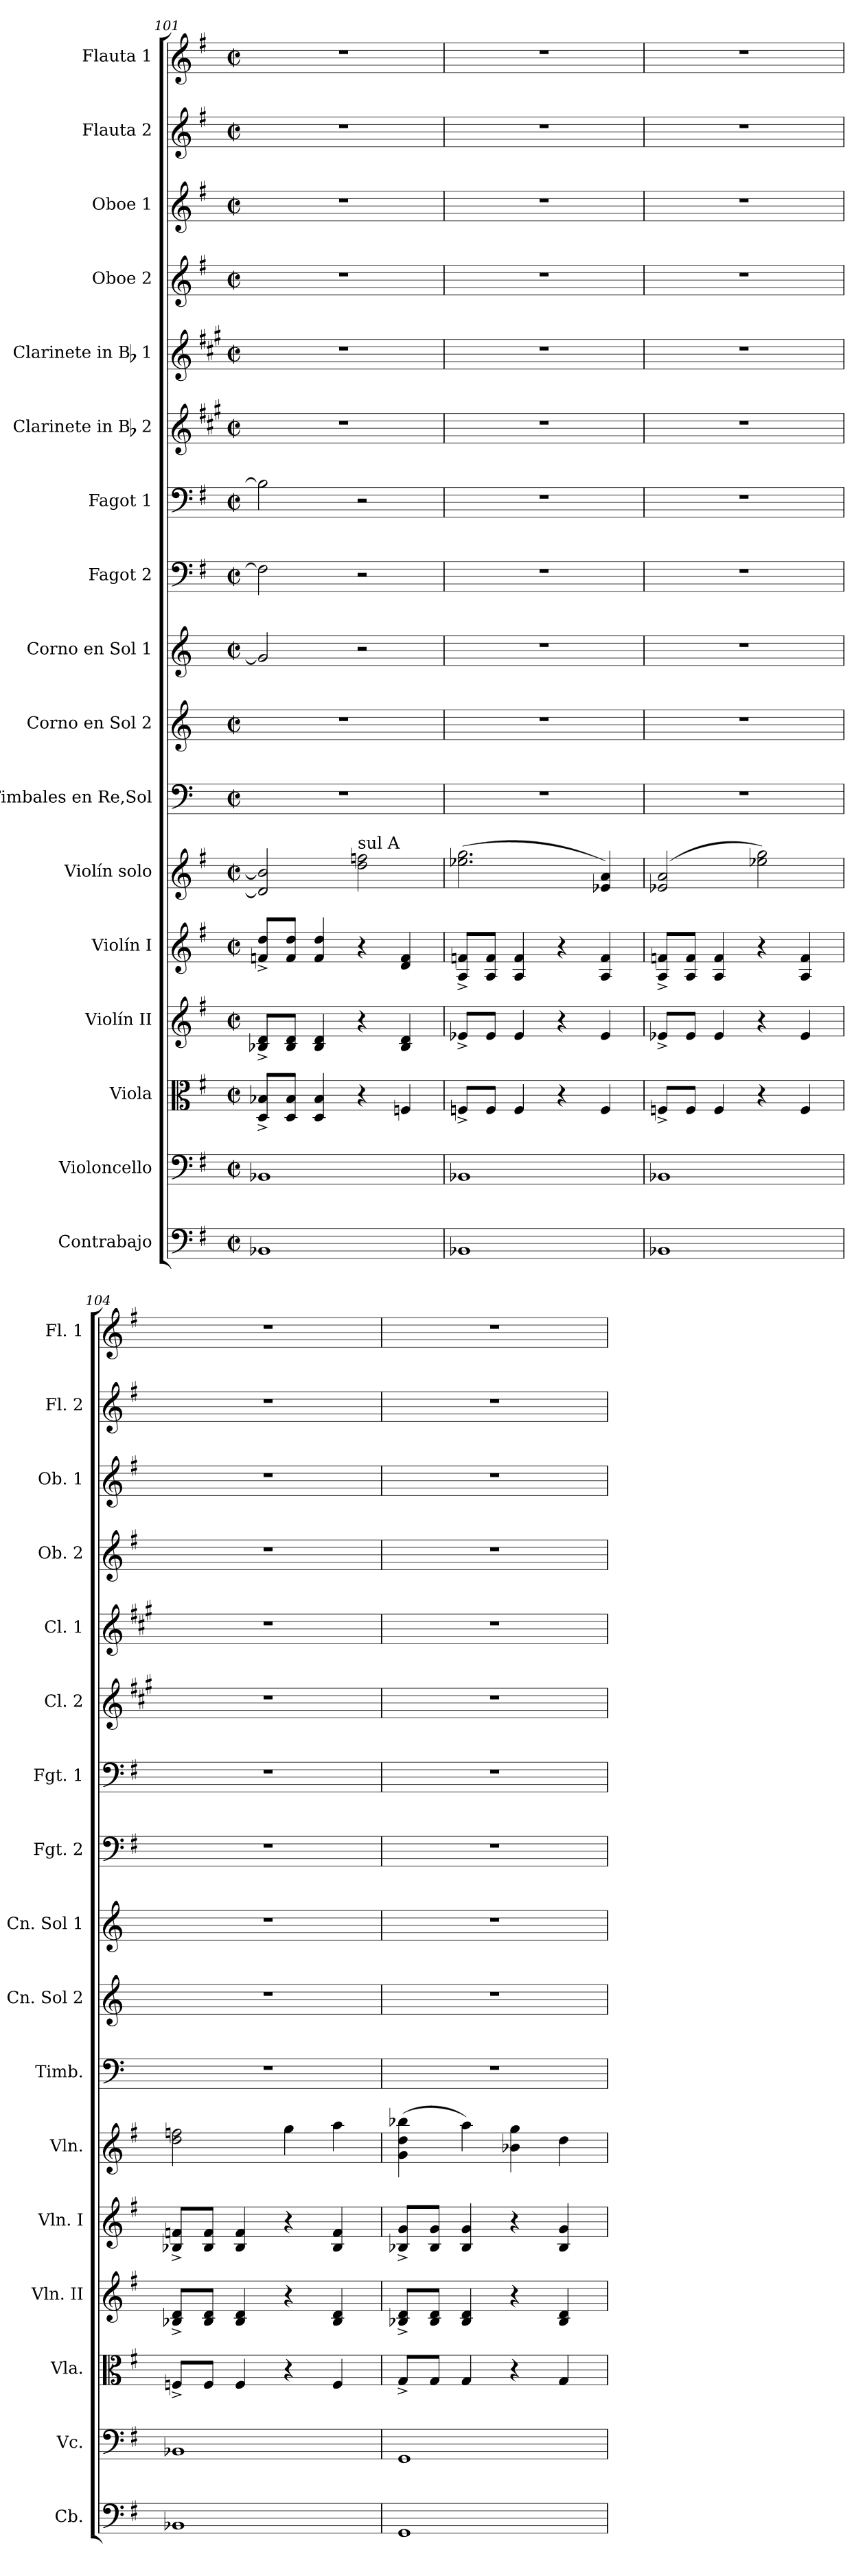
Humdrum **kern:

**kern	**kern	**kern	**kern	**kern	**kern	**kern	**kern	**kern	**kern	**kern	**kern	**kern	**kern	**kern	**kern	**kern
*part17	*part16	*part15	*part14	*part13	*part12	*part11	*part10	*part9	*part8	*part7	*part6	*part5	*part4	*part3	*part2	*part1
*staff17	*staff16	*staff15	*staff14	*staff13	*staff12	*staff11	*staff10	*staff9	*staff8	*staff7	*staff6	*staff5	*staff4	*staff3	*staff2	*staff1
*I"Contrabajo	*I"Violoncello	*I"Viola	*I"Violín II	*I"Violín I	*I"Violín solo	*I"Timbales en Re,Sol	*I"Corno en Sol 2	*I"Corno en Sol 1	*I"Fagot 2	*I"Fagot 1	*I"Clarinete in Bb 2	*I"Clarinete in Bb 1	*I"Oboe 2	*I"Oboe 1	*I"Flauta 2	*I"Flauta 1
*I'Cb.	*I'Vc.	*I'Vla.	*I'Vln. II	*I'Vln. I	*I'Vln.	*I'Timb.	*I'Cn. Sol 2	*I'Cn. Sol 1	*I'Fgt. 2	*I'Fgt. 1	*I'Cl. 2	*I'Cl. 1	*I'Ob. 2	*I'Ob. 1	*I'Fl. 2	*I'Fl. 1
!!LO:PB:g=z
*clefF4	*clefF4	*clefC3	*clefG2	*clefG2	*clefG2	*clefF4	*clefG2	*clefG2	*clefF4	*clefF4	*clefG2	*clefG2	*clefG2	*clefG2	*clefG2	*clefG2
*ITrd7c12	*	*	*	*	*	*	*ITrd3c5	*ITrd3c5	*	*	*ITrd1c2	*ITrd1c2	*	*	*	*
*k[f#]	*k[f#]	*k[f#]	*k[f#]	*k[f#]	*k[f#]	*k[]	*k[f#]	*k[f#]	*k[f#]	*k[f#]	*k[f#]	*k[f#]	*k[f#]	*k[f#]	*k[f#]	*k[f#]
*G:	*G:	*G:	*G:	*G:	*G:	*C:	*G:	*G:	*G:	*G:	*G:	*G:	*G:	*G:	*G:	*G:
*M2/2	*M2/2	*M2/2	*M2/2	*M2/2	*M2/2	*M2/2	*M2/2	*M2/2	*M2/2	*M2/2	*M2/2	*M2/2	*M2/2	*M2/2	*M2/2	*M2/2
*met(c|)	*met(c|)	*met(c|)	*met(c|)	*met(c|)	*met(c|)	*met(c|)	*met(c|)	*met(c|)	*met(c|)	*met(c|)	*met(c|)	*met(c|)	*met(c|)	*met(c|)	*met(c|)	*met(c|)
=101	=101	=101	=101	=101	=101	=101	=101	=101	=101	=101	=101	=101	=101	=101	=101	=101
1BBB-Xi	1BB-Xi	8Di/^ 8B-Xi^L	8B-Xi/^ 8di^L	8fni/^ 8ddi^L	2di/] 2b-i]	1r	1r	2di/]	2Fni\]	2B-i\]	1r	1r	1r	1r	1r	1r
.	.	8Di/ 8B-iJ	8B-i/ 8diJ	8fi/ 8ddiJ	.	.	.	.	.	.	.	.	.	.	.	.
.	.	4Di/ 4B-i	4B-i/ 4di	4fi/ 4ddi	.	.	.	.	.	.	.	.	.	.	.	.
!	!	!	!	!	!LO:TX:a:t=sul A	!	!	!	!	!	!	!	!	!	!	!
.	.	4r	4r	4r	2ddi\ 2ffni	.	.	2r	2r	2r	.	.	.	.	.	.
.	.	4Fni/	4B-i/ 4di	4di/ 4fi	.	.	.	.	.	.	.	.	.	.	.	.
=102	=102	=102	=102	=102	=102	=102	=102	=102	=102	=102	=102	=102	=102	=102	=102	=102
1BBB-Xi	1BB-Xi	8Fn^i/L	8e-X^i/L	8Ai/^ 8fni^L	(2.ee-Xi\ 2.ggi	1r	1r	1r	1r	1r	1r	1r	1r	1r	1r	1r
.	.	8Fi/J	8e-i/J	8Ai/ 8fiJ	.	.	.	.	.	.	.	.	.	.	.	.
.	.	4Fi/	4e-i/	4Ai/ 4fi	.	.	.	.	.	.	.	.	.	.	.	.
.	.	4r	4r	4r	.	.	.	.	.	.	.	.	.	.	.	.
.	.	4Fi/	4e-i/	4Ai/ 4fi	4e-Xi/ 4ai)	.	.	.	.	.	.	.	.	.	.	.
=103	=103	=103	=103	=103	=103	=103	=103	=103	=103	=103	=103	=103	=103	=103	=103	=103
1BBB-Xi	1BB-Xi	8Fn^i/L	8e-X^i/L	8Ai/^ 8fni^L	(2e-Xi/ 2ai	1r	1r	1r	1r	1r	1r	1r	1r	1r	1r	1r
.	.	8Fi/J	8e-i/J	8Ai/ 8fiJ	.	.	.	.	.	.	.	.	.	.	.	.
.	.	4Fi/	4e-i/	4Ai/ 4fi	.	.	.	.	.	.	.	.	.	.	.	.
.	.	4r	4r	4r	2ee-Xi\ 2ggi)	.	.	.	.	.	.	.	.	.	.	.
.	.	4Fi/	4e-i/	4Ai/ 4fi	.	.	.	.	.	.	.	.	.	.	.	.
=104	=104	=104	=104	=104	=104	=104	=104	=104	=104	=104	=104	=104	=104	=104	=104	=104
1BBB-Xi	1BB-Xi	8Fn^i/L	8B-Xi/^ 8di^L	8B-Xi/^ 8fni^L	2ddi\ 2ffni	1r	1r	1r	1r	1r	1r	1r	1r	1r	1r	1r
.	.	8Fi/J	8B-i/ 8diJ	8B-i/ 8fiJ	.	.	.	.	.	.	.	.	.	.	.	.
.	.	4Fi/	4B-i/ 4di	4B-i/ 4fi	.	.	.	.	.	.	.	.	.	.	.	.
.	.	4r	4r	4r	4ggi\	.	.	.	.	.	.	.	.	.	.	.
.	.	4Fi/	4B-i/ 4di	4B-i/ 4fi	4aai\	.	.	.	.	.	.	.	.	.	.	.
=105	=105	=105	=105	=105	=105	=105	=105	=105	=105	=105	=105	=105	=105	=105	=105	=105
1GGGi	1GGi	8G^i/L	8B-Xi/^ 8di^L	8B-Xi/^ 8gi^L	(4gi\ 4ddi 4bb-Xi	1r	1r	1r	1r	1r	1r	1r	1r	1r	1r	1r
.	.	8Gi/J	8B-i/ 8diJ	8B-i/ 8giJ	.	.	.	.	.	.	.	.	.	.	.	.
.	.	4Gi/	4B-i/ 4di	4B-i/ 4gi	4aai\)	.	.	.	.	.	.	.	.	.	.	.
.	.	4r	4r	4r	4b-Xi\ 4ggi	.	.	.	.	.	.	.	.	.	.	.
.	.	4Gi/	4B-i/ 4di	4B-i/ 4gi	4ddi\	.	.	.	.	.	.	.	.	.	.	.
=	=	=	=	=	=	=	=	=	=	=	=	=	=	=	=	=
*-	*-	*-	*-	*-	*-	*-	*-	*-	*-	*-	*-	*-	*-	*-	*-	*-
